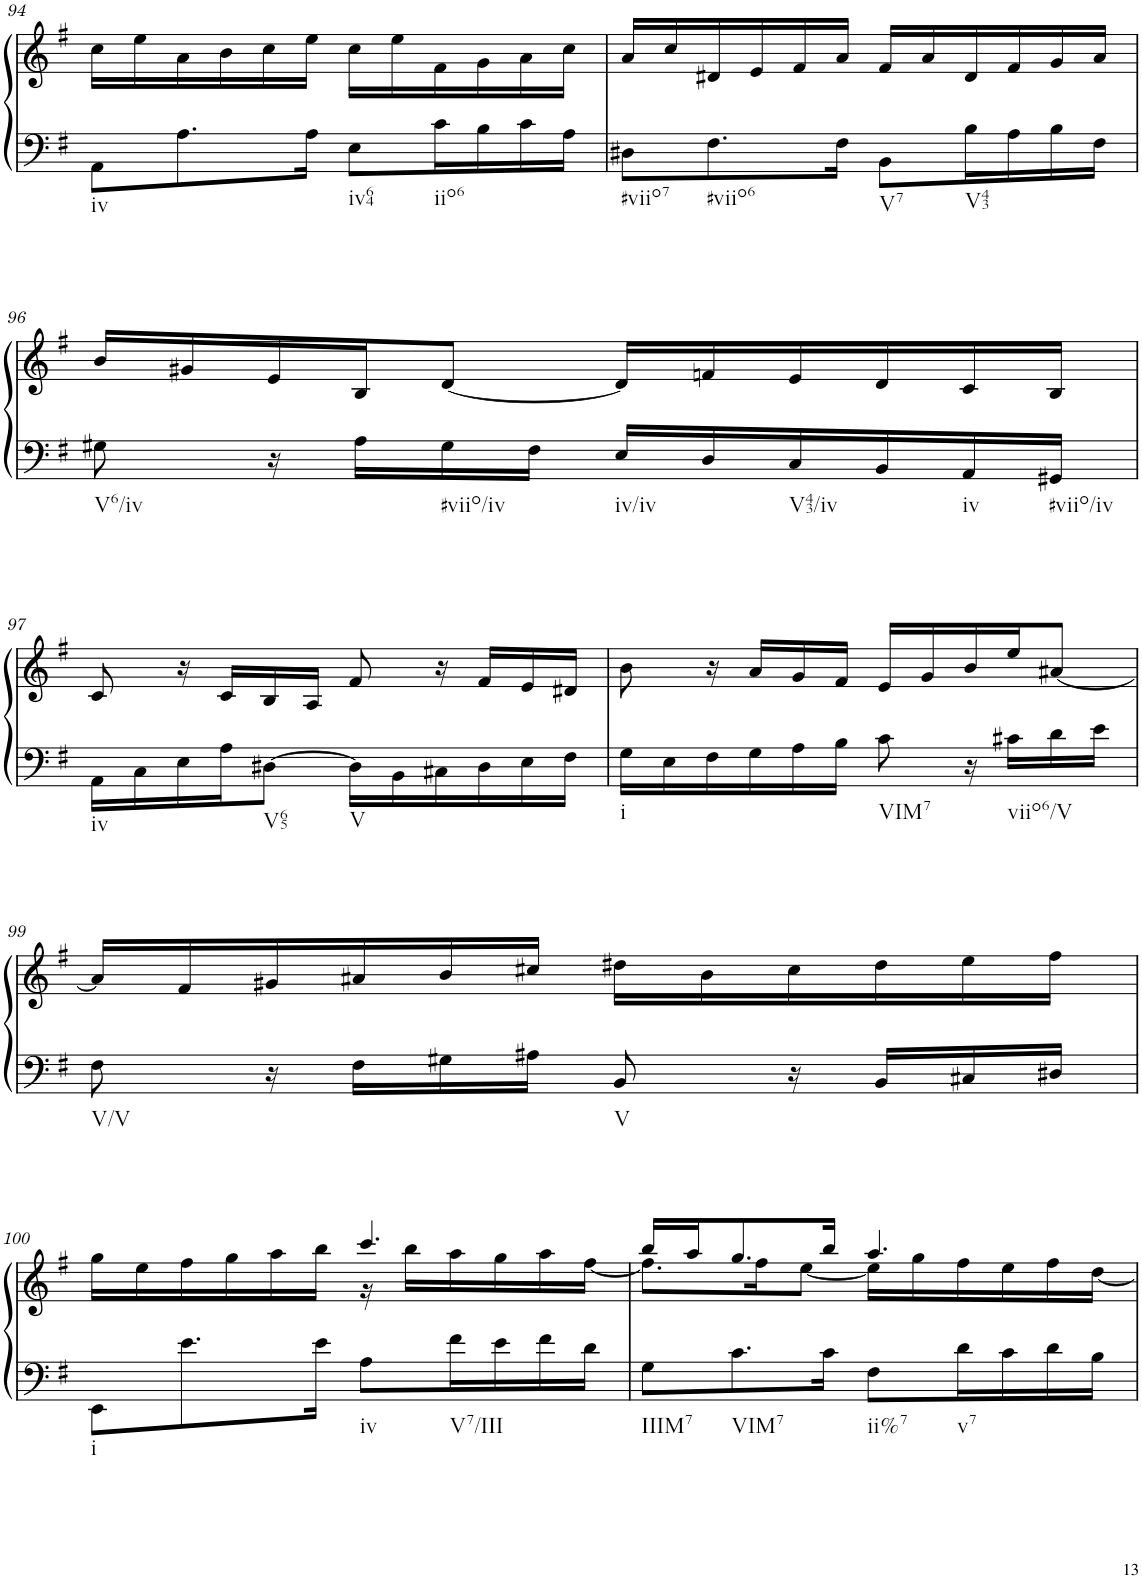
**kern	**kern
*part1	*part1
*staff2	*staff1
*I"unbenannt9	*
!!LO:PB:g=z
*clefF4	*clefG2
*k[f#]	*k[f#]
*M6/8	*M6/8
=94	=94
!LO:TX:b:t=iv	!
8AA\L	16cc\LL
.	16ee\
8.A\	16a\
.	16b\
.	16cc\
16A\Jk	16ee\JJ
!LO:TX:b:t=iv64	!
8E\L	16cc\LL
.	16ee\
!LO:TX:b:t=iio6	!
16c\L	16f#\
16B\	16g\
16c\	16a\
16A\JJ	16cc\JJ
=95	=95
!LO:TX:b:t=#viio7	!
8D#X\L	16a/LL
.	16cc/
!LO:TX:b:t=#viio6	!
8.F#\	16d#X/
.	16e/
.	16f#/
16F#\Jk	16a/JJ
!LO:TX:b:t=V7	!
8BB\L	16f#/LL
.	16a/
!LO:TX:b:t=V43	!
16B\L	16d#/
16A\	16f#/
16B\	16g/
16F#\JJ	16a/JJ
!!LO:LB:g=z
=96	=96
!LO:TX:b:t=V6/iv	!
8G#X\	16b/LL
.	16g#X/
16r	16e/
16A\LL	16B/J
!LO:TX:b:t=#viio/iv	!
16G#\	[8d/J
16F#\JJ	.
!LO:TX:b:t=iv/iv	!
16E/LL	16d/LL]
16D/	16fn/
!LO:TX:b:t=V43/iv	!
16C/	16e/
16BB/	16d/
!LO:TX:b:t=iv	!
16AA/	16c/
!LO:TX:b:t=#viio/iv	!
16GG#X/JJ	16B/JJ
!!LO:LB:g=z
=97	=97
!LO:TX:b:t=iv	!
16AA\LL	8c/
16C\	.
16E\	16r
16A\J	16c/LL
!LO:TX:b:t=V65	!
[8D#X\J	16B/
.	16A/JJ
!LO:TX:b:t=V	!
16D#\LL]	8f#/
16BB\	.
16C#X\	16r
16D#\	16f#/LL
16E\	16e/
16F#\JJ	16d#X/JJ
=98	=98
!LO:TX:b:t=i	!
16G\LL	8b\
16E\	.
16F#\	16r
16G\	16a/LL
16A\	16g/
16B\JJ	16f#/JJ
!LO:TX:b:t=VIM7	!
8c\	16e/LL
.	16g/
16r	16b/
!LO:TX:b:t=viio6/V	!
16c#X\LL	16ee/J
16d\	[8a#X/J
16e\JJ	.
!!LO:LB:g=z
=99	=99
!LO:TX:b:t=V/V	!
8F#\	16a#/LL]
.	16f#/
16r	16g#X/
16F#\LL	16a#X/
16G#X\	16b/
16A#X\JJ	16cc#X/JJ
!LO:TX:b:t=V	!
8BB/	16dd#X\LL
.	16b\
16r	16cc#\
16BB/LL	16dd#\
16C#X/	16ee\
16D#X/JJ	16ff#\JJ
!!LO:LB:g=z
=100	=100
*	*^
!LO:TX:b:t=i	!	!
8EE\L	4ryy	16gg\LL
.	.	16ee\
8.e\	.	16ff#\
.	.	16gg\
.	8ryy	16aa\
16e\Jk	.	16bb\JJ
!LO:TX:b:t=iv	!	!
8A\L	4.ccc/	16r
.	.	16bb\LL
!LO:TX:b:t=V7/III	!	!
16f#\L	.	16aa\
16e\	.	16gg\
16f#\	.	16aa\
16d\JJ	.	[16ff#\JJ
=101	=101	=101
!LO:TX:b:t=IIIM7	!	!
8G\L	16bb/LL	8.ff#\L]
.	16aa/J	.
!LO:TX:b:t=VIM7	!	!
8.c\	8.gg/	.
.	.	16ff#\K
.	.	[8ee\J
16c\Jk	16bb/Jk	.
!LO:TX:b:t=ii%7	!	!
8F#\L	4.aa/	16ee\LL]
.	.	16gg\
!LO:TX:b:t=v7	!	!
16d\L	.	16ff#\
16c\	.	16ee\
16d\	.	16ff#\
16B\JJ	.	[16dd\JJ
*	*v	*v
=	=
*-	*-
